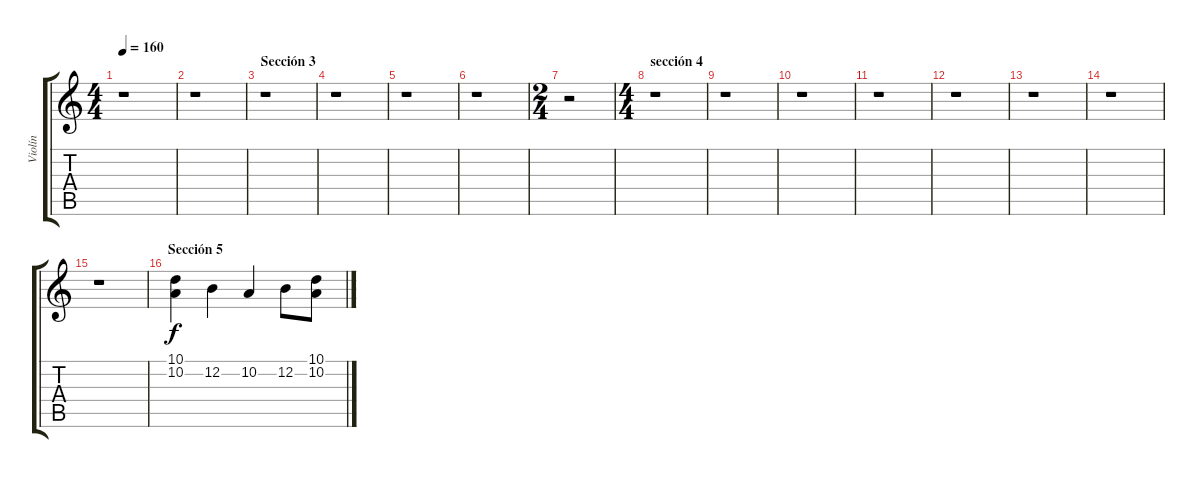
\track ("Violín" "Violín") {instrument violin}
\staff {score tabs}
\tuning (E4 B3 G3 D3 A2 E2) {hide}
\ts (4 4)
\tempo 160
\clef g2
\ks c
r.1{dy f} |
r.1 |
\section ("" "Sección 3")
r.1 |
r.1 |
r.1 |
r.1 |
\ts (2 4)
r.2 |
\ts (4 4)
\section ("" "sección 4")
r.1 |
r.1 |
r.1 |
r.1 |
r.1 |
r.1 |
r.1 |
r.1 |
\section ("" "Sección 5")
(10.1 10.2).4 12.2.4 10.2.4 12.2.8 (10.1 10.2).8
